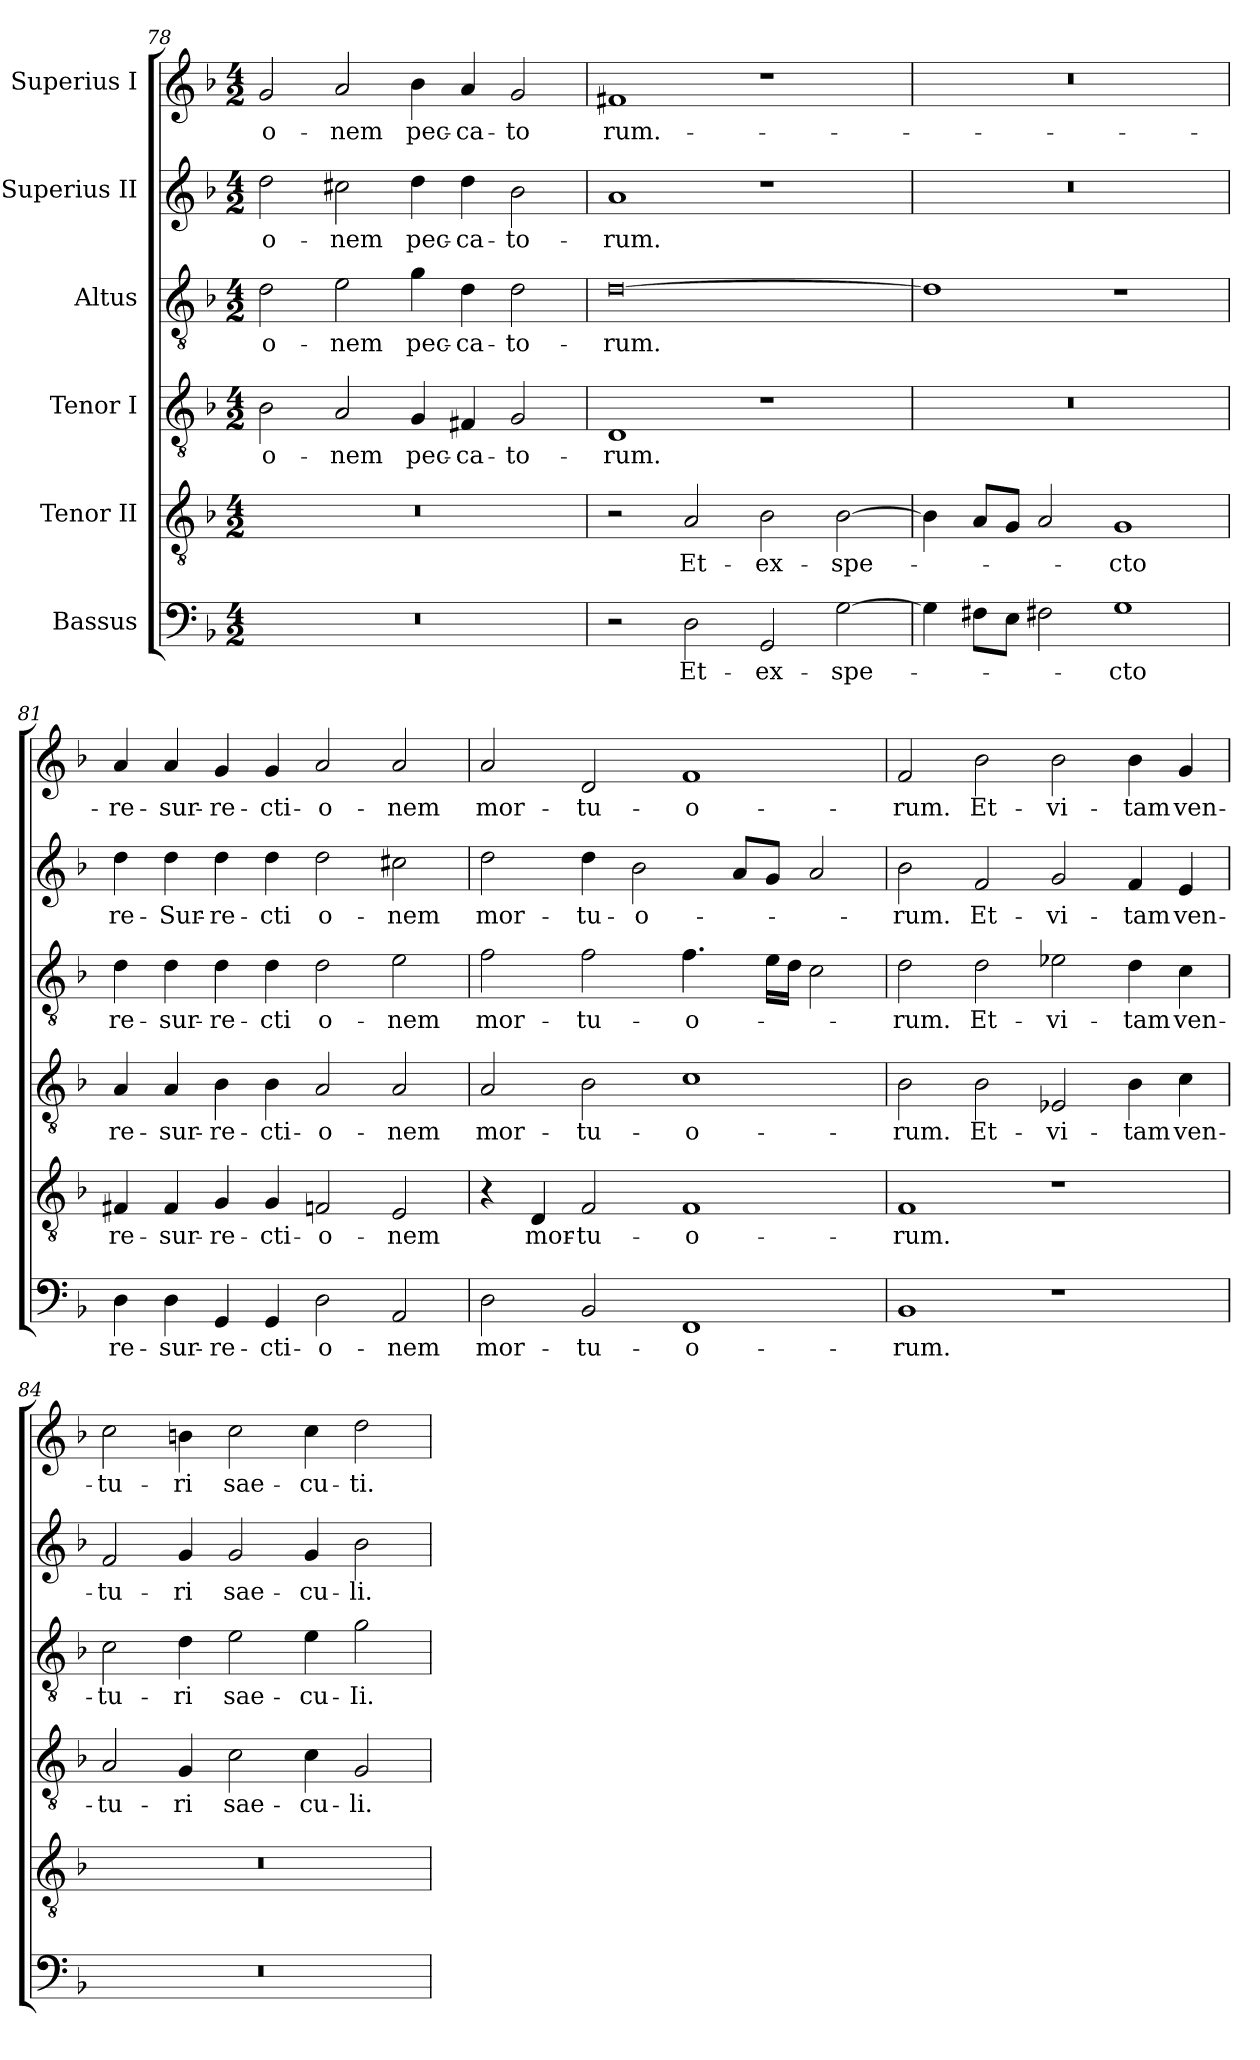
**kern	**text	**kern	**text	**kern	**text	**kern	**text	**kern	**text	**kern	**text
*part6	*part6	*part5	*part5	*part4	*part4	*part3	*part3	*part2	*part2	*part1	*part1
*staff6	*staff6	*staff5	*staff5	*staff4	*staff4	*staff3	*staff3	*staff2	*staff2	*staff1	*staff1
*I"Bassus	*	*I"Tenor II	*	*I"Tenor I	*	*I"Altus	*	*I"Superius II	*	*I"Superius I	*
*clefF4	*	*clefGv2	*	*clefGv2	*	*clefGv2	*	*clefG2	*	*clefG2	*
*k[b-]	*	*k[b-]	*	*k[b-]	*	*k[b-]	*	*k[b-]	*	*k[b-]	*
*M4/2	*	*M4/2	*	*M4/2	*	*M4/2	*	*M4/2	*	*M4/2	*
=78	=78	=78	=78	=78	=78	=78	=78	=78	=78	=78	=78
0r	.	0r	.	2B-\	-o-	2d\	-o-	2dd\	-o-	2g/	-o-
.	.	.	.	2A/	-nem	2e\	-nem	2cc#X\	-nem	2a/	-nem
.	.	.	.	4G/	pec-	4g\	pec-	4dd\	pec-	4b-\	pec-
.	.	.	.	4F#X/	-ca-	4d\	-ca-	4dd\	-ca-	4a/	-ca-
.	.	.	.	2G/	-to-	2d\	-to-	2b-\	-to-	2g/	-to
=79	=79	=79	=79	=79	=79	=79	=79	=79	=79	=79	=79
2r	.	2r	.	1D/	-rum.	[0d\	-rum.	1a/	-rum.	1f#X/	rum.-
2D\	Et-	2A/	Et-	.	.	.	.	.	.	.	.
2GG/	ex-	2B-\	ex-	1r	.	.	.	1r	.	1r	.
[2G\	-spe-	[2B-\	-spe-	.	.	.	.	.	.	.	.
=80	=80	=80	=80	=80	=80	=80	=80	=80	=80	=80	=80
4G\]	.	4B-\]	.	0r	.	1d/]	.	0r	.	0r	.
8F#X\L	.	8A/L	.	.	.	.	.	.	.	.	.
8E\J	.	8G/J	.	.	.	.	.	.	.	.	.
2F#X\	.	2A/	.	.	.	.	.	.	.	.	.
1G/	-cto	1G/	-cto	.	.	1r	.	.	.	.	.
=81	=81	=81	=81	=81	=81	=81	=81	=81	=81	=81	=81
4D\	re-	4F#X/	re-	4A/	re-	4d\	re-	4dd\	re-	4a/	re-
4D\	-sur-	4F#/	-sur-	4A/	-sur-	4d\	-sur-	4dd\	-Sur-	4a/	-sur-
4GG/	-re-	4G/	-re-	4B-\	-re-	4d\	-re-	4dd\	-re-	4g/	-re-
4GG/	-cti-	4G/	-cti-	4B-\	-cti-	4d\	-cti­	4dd\	-cti	4g/	-cti-
2D\	-o-	2Fn/	-o-	2A/	-o-	2d\	o-	2dd\	o-	2a/	-o-
2AA/	-nem	2E/	-nem	2A/	-nem	2e\	-nem	2cc#X\	-nem	2a/	-nem
=82	=82	=82	=82	=82	=82	=82	=82	=82	=82	=82	=82
2D\	mor-	4r	.	2A/	mor-	2f\	mor-	2dd\	mor-	2a/	mor-
.	.	4D/	mor-	.	.	.	.	.	.	.	.
2BB-/	-tu-	2F/	-tu-	2B-\	-tu-	2f\	-tu-	4dd\	-tu-	2d/	-tu-
.	.	.	.	.	.	.	.	2b-\	-o-	.	.
1FF/	-o-	1F/	-o-	1c/	-o-	4.f\	-o-	.	.	1f/	-o-
.	.	.	.	.	.	.	.	8a/L	.	.	.
.	.	.	.	.	.	16e\LL	.	8g/J	.	.	.
.	.	.	.	.	.	16d\JJ	.	.	.	.	.
.	.	.	.	.	.	2c\	.	2a/	.	.	.
=83	=83	=83	=83	=83	=83	=83	=83	=83	=83	=83	=83
1BB-/	-rum.	1F/	-rum.	2B-\	-rum.	2d\	-rum.	2b-\	-rum.	2f/	-rum.
.	.	.	.	2B-\	Et-	2d\	Et-	2f/	Et-	2b-\	Et-
1r	.	1r	.	2E-X/	vi-	2e-X\	vi-	2g/	vi-	2b-\	vi-
.	.	.	.	4B-\	-tam	4d\	-tam	4f/	-tam	4b-\	-tam
.	.	.	.	4c\	ven-	4c\	ven-	4e/	ven-	4g/	ven-
=84	=84	=84	=84	=84	=84	=84	=84	=84	=84	=84	=84
0r	.	0r	.	2A/	-tu-	2c\	-tu-	2f/	-tu-	2cc\	-tu-
.	.	.	.	4G/	-ri	4d\	-ri	4g/	-ri	4bn\	-ri
.	.	.	.	2c\	sae-	2e\	sae-	2g/	sae-	2cc\	sae-
.	.	.	.	4c\	-cu-	4e\	-cu-	4g/	-cu-	4cc\	-cu-
.	.	.	.	2G/	-li.	2g\	-Ii.	2b-\	-li.	2dd\	-ti.
=	=	=	=	=	=	=	=	=	=	=	=
*-	*-	*-	*-	*-	*-	*-	*-	*-	*-	*-	*-
